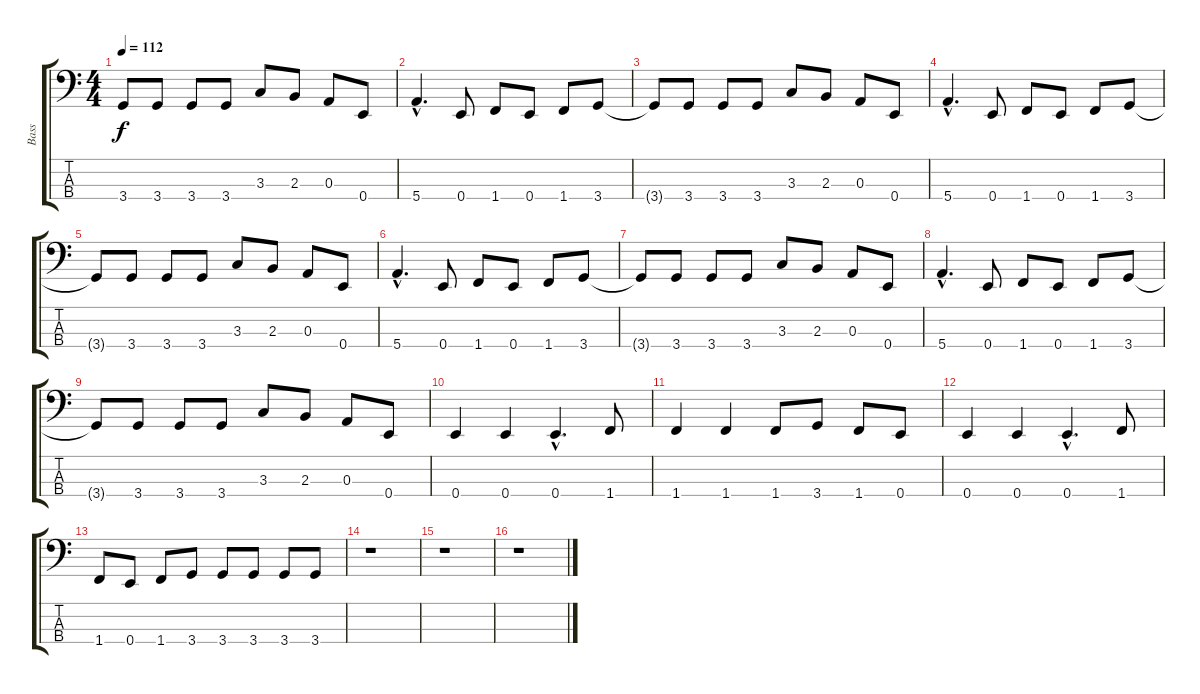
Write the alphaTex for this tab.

\track ("Bass" "Bass") {instrument electricbassfinger}
\staff {score tabs}
\tuning (G2 D2 A1 E1) {hide}
\ts (4 4)
\tempo 112
\clef f4
\ks c
3.4{t}.8{dy f} 3.4.8 3.4.8 3.4.8 3.3.8 2.3.8 0.3.8 0.4.8 |
5.4{hac}.4{d} 0.4.8 1.4.8 0.4.8 1.4.8 3.4.8 |
3.4{t}.8 3.4.8 3.4.8 3.4.8 3.3.8 2.3.8 0.3.8 0.4.8 |
5.4{hac}.4{d} 0.4.8 1.4.8 0.4.8 1.4.8 3.4.8 |
3.4{t}.8 3.4.8 3.4.8 3.4.8 3.3.8 2.3.8 0.3.8 0.4.8 |
5.4{hac}.4{d} 0.4.8 1.4.8 0.4.8 1.4.8 3.4.8 |
3.4{t}.8 3.4.8 3.4.8 3.4.8 3.3.8 2.3.8 0.3.8 0.4.8 |
5.4{hac}.4{d} 0.4.8 1.4.8 0.4.8 1.4.8 3.4.8 |
3.4{t}.8 3.4.8 3.4.8 3.4.8 3.3.8 2.3.8 0.3.8 0.4.8 |
0.4.4 0.4.4 0.4{hac}.4{d} 1.4.8 |
1.4.4 1.4.4 1.4.8 3.4.8 1.4.8 0.4.8 |
0.4.4 0.4.4 0.4{hac}.4{d} 1.4.8 |
1.4.8 0.4.8 1.4.8 3.4.8 3.4.8 3.4.8 3.4.8 3.4.8 |
r.1 |
r.1 |
r.1
